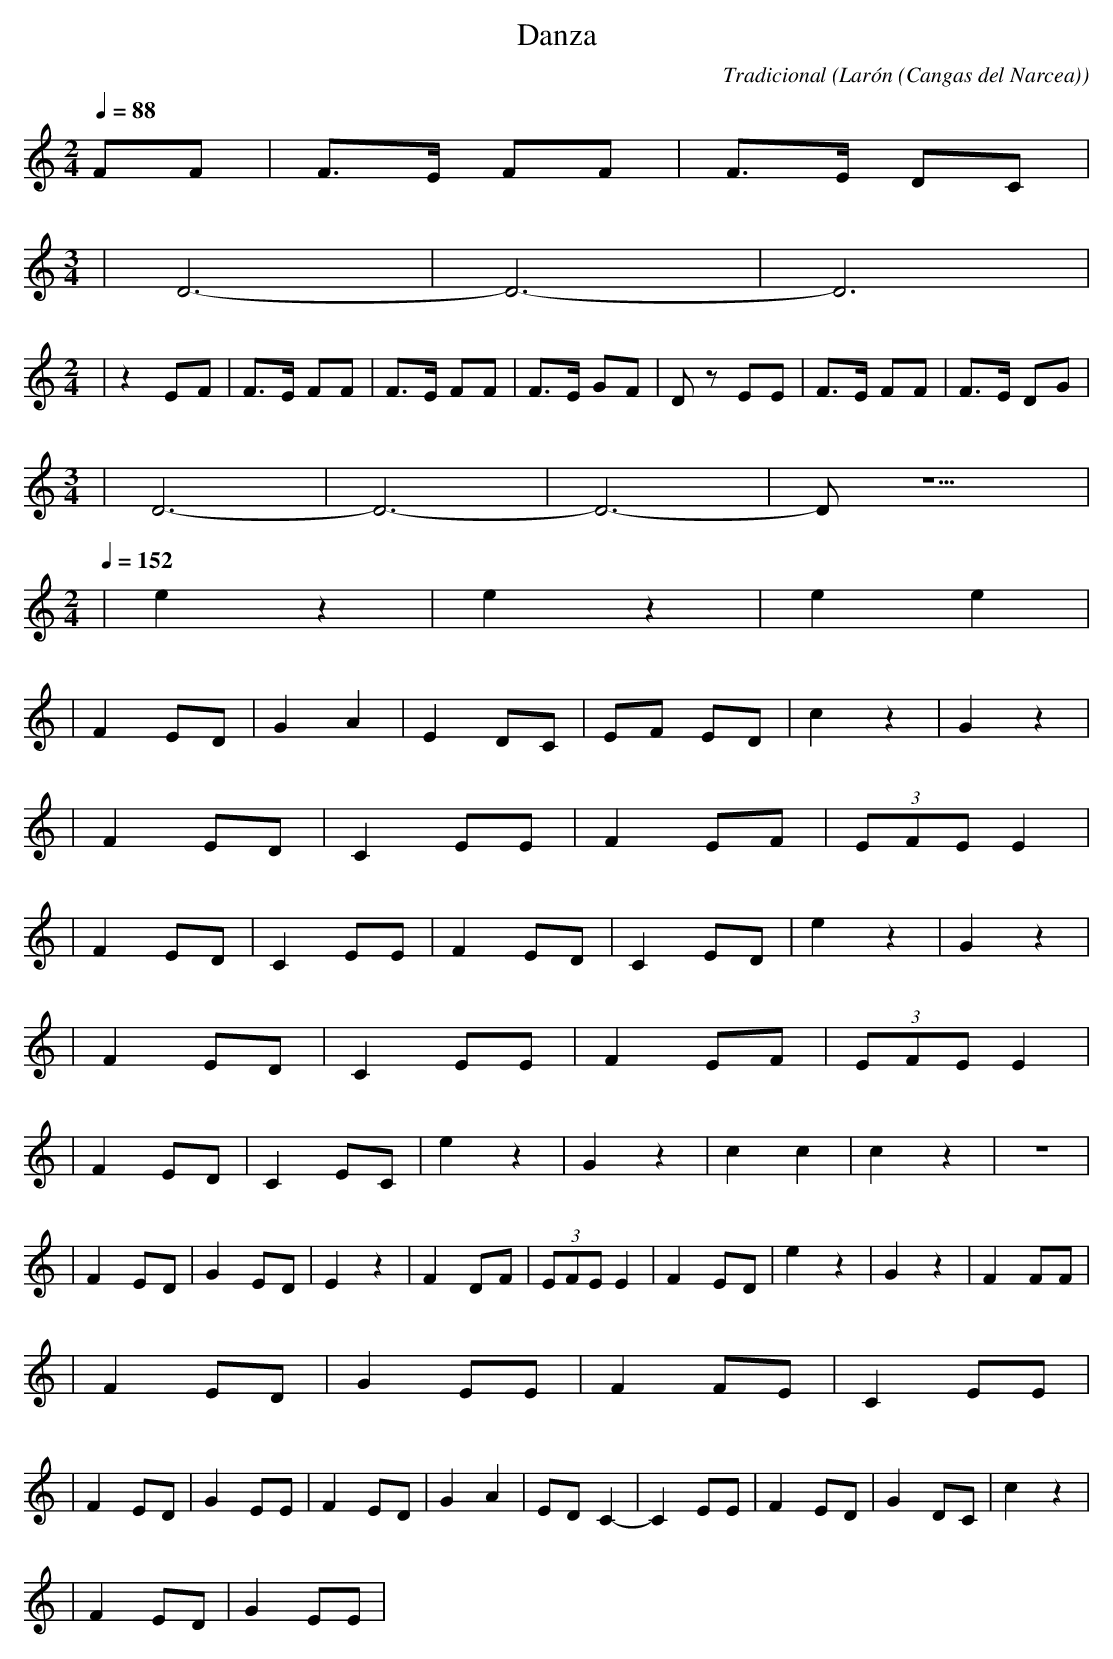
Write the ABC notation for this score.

X:1
T:Danza
C:Tradicional
O:Larón (Cangas del Narcea)
M:2/4
L:1/8
Q:1/4=88
K:C
FF|F3/2E/ FF|F3/2E/ DC|
M:3/4
|D6-|D6-|D6|
M:2/4
|z2 EF|F3/2E/ FF|F3/2E/ FF|F3/2E/ GF|D z EE|F3/2E/ FF|F3/2E/ DG|
M:3/4
|D6-|D6-|D6-|D z5|
M:2/4
Q:1/4=152
|e2 z2|e2 z2|e2 e2|
|F2 ED|G2 A2|E2 DC|EF ED|c2 z2|G2 z2|
|F2 ED|C2 EE|F2 EF|(3EFEE2|
|F2 ED|C2 EE|F2 ED|C2 ED|e2 z2|G2 z2|
|F2 ED|C2 EE|F2 EF|(3EFEE2|
|F2 ED|C2 EC|e2 z2|G2 z2|c2 c2|c2 z2|z4|
|F2 ED|G2 ED|E2 z2|F2 DF|(3EFEE2|F2 ED|e2 z2|G2 z2|F2 FF|
|F2 ED|G2 EE|F2 FE|C2 EE|
|F2 ED|G2 EE|F2 ED|G2 A2|ED C2-|C2 EE|F2 ED|G2 DC|c2 z2|
|F2 ED|G2 EE|
"...y sigue"
